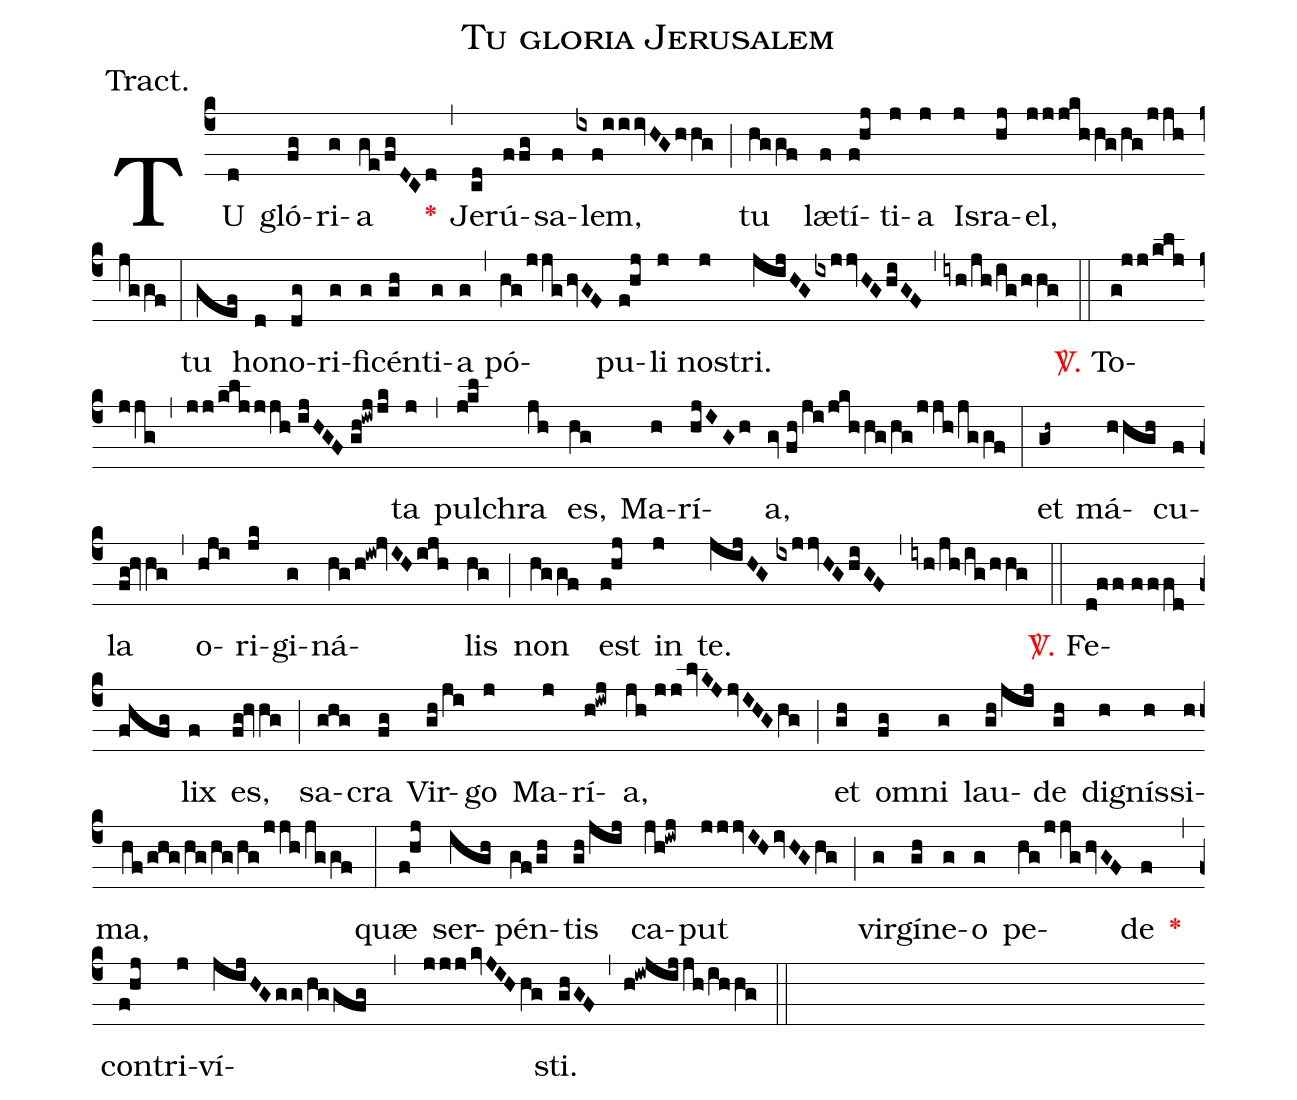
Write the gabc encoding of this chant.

name:Tu gloria Jerusalem;
annotation:Tract.;
mode:VIII.;
office-part:Tract;
%%
(c4) TU(d) gló(fg)ri(g)a(ge/fgDCd) <v>\red{*}</v>(,) Je(cd)rú(ffg)sa(f)lem,(ixf!iiivHG/hhg) (;) tu(hggf) læ(f)tí(f!hj)ti(j)a(j) Is(j)ra(hj)el,(jjjkhhg/hg/jjh/jggf) (:) tu(gef) ho(d)no(dg)ri(g)fi(g)cén(gh)ti(g)a(g) (,) pó(hg/jjg/hvGF)pu(f!hj)li(j) nos(j)tri.(jijHG/ixjjvHG/hiGF) (,) (iyh/jh/ig/hhg) (::) <v>\red{\Vbar.}</v> To(g!jj/kljjjg,jj/kljjjh//ijHGF//gh!iwjjk)ta(j) (,) pul(j!kl)chra(jh) es,(hg) Ma(h)rí(hjIGh)a,(gv//fh/ji/jkhhg/hg/jjh/jggf) (:) et(gh~) má(hhgh)cu(f)la(fg!hvhg) (,) o(hji)ri(jk)gi(g)ná(hg/h!iw!jvIH/ijh)lis(hg) (;) non(hggf) est(f!hj) in(j) te.(jijHG//ixjjvHG/hiGF) (,) (iyh/jh/ig/hhg) (::) <v>\red{\Vbar.}</v> Fe(d!ff//fffd//fhfg)lix(f) es,(fg!hvhg) (;) sa(ghg)cra(fg) Vir(gh/ji)go(j) Ma(j)rí(h!iwj)a,(jh//jj/lvKJ/jvIHG/hg) (;) et(gh) om(fg)ni(g) lau(gh/jij)de(gh) di(h)gnís(h)si(h)ma,(hf/ghg/hg/hg/hg/jjh/jggf) (:) quæ(f!hj) ser(igh)pén(gf/gh)tis(gh/jij) ca(jh!iwj)put(jjjvIH/ivHG/hg) (;) vir(g)gí(gh)ne(g)o(g) pe(hg/jjg/hvGF)de(f) <v>\red{*}</v>(,) con(f!hj)tri(j)ví(jijHGgg/hggfg , jjj/kvJIHhg)sti.(ghGF) (,) (h!iwjijjh/ihhg) (::)
